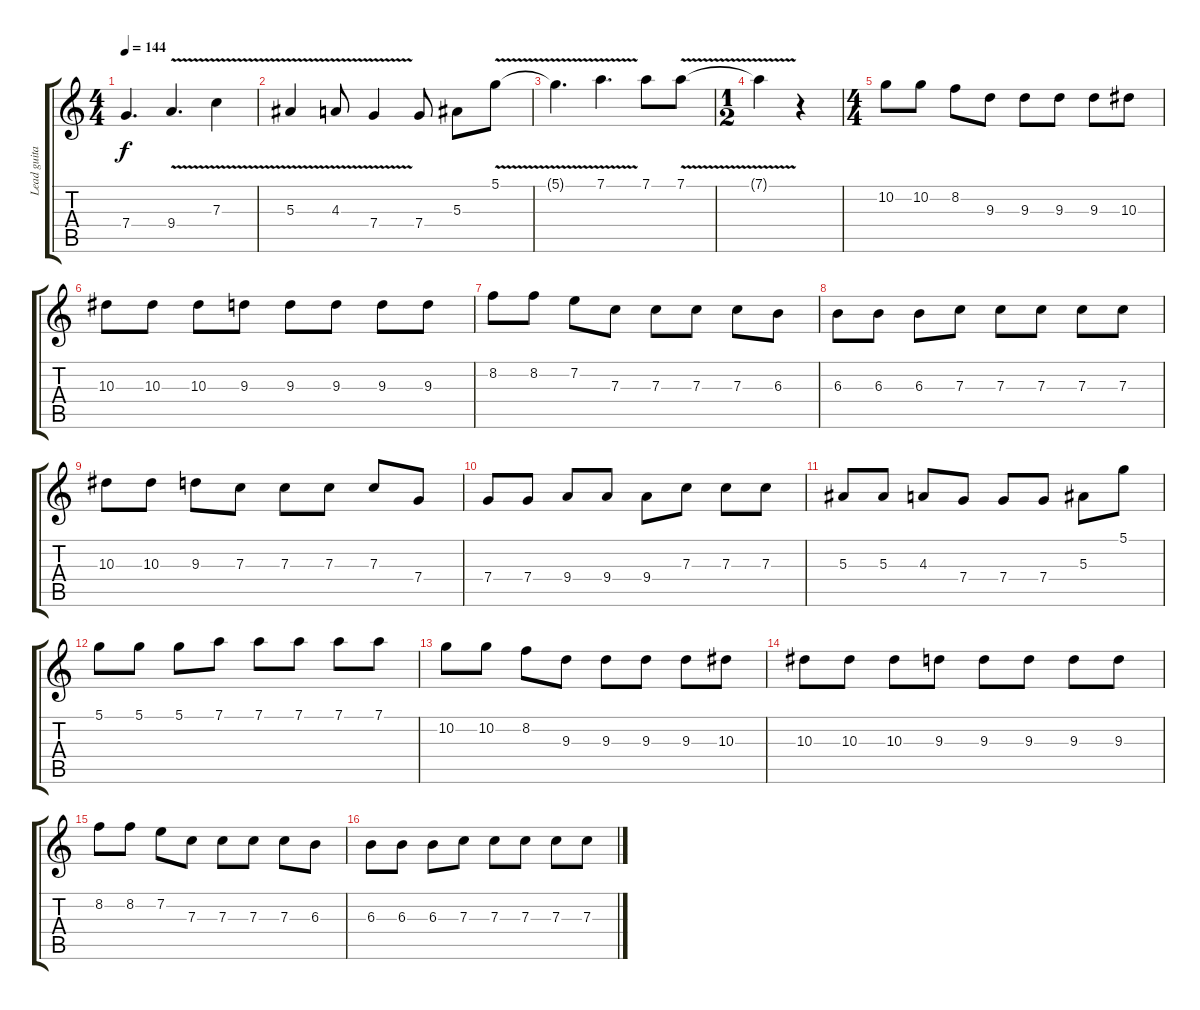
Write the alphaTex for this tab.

\track ("Lead guitar 1" "Lead guita") {instrument overdrivenguitar}
\staff {score tabs}
\tuning (D4 A3 F3 C3 G2 D2) {hide}
\ts (4 4)
\tempo 144
\clef g2
\ks c
7.4{t}.4{d dy f} 9.4{v}.4{d} 7.3{v}.4 |
5.3{v}.4 4.3{v}.8 7.4{v}.4 7.4.8 5.3.8 5.1{v}.8 |
5.1{t}.4{d} 7.1{v}.4{d} 7.1.8 7.1{v}.8 |
\ts (1 2)
7.1{t}.4 r.4 |
\ts (4 4)
10.2.8 10.2.8 8.2.8 9.3.8 9.3.8 9.3.8 9.3.8 10.3.8 |
10.3.8 10.3.8 10.3.8 9.3.8 9.3.8 9.3.8 9.3.8 9.3.8 |
8.2.8 8.2.8 7.2.8 7.3.8 7.3.8 7.3.8 7.3.8 6.3.8 |
6.3.8 6.3.8 6.3.8 7.3.8 7.3.8 7.3.8 7.3.8 7.3.8 |
10.3.8 10.3.8 9.3.8 7.3.8 7.3.8 7.3.8 7.3.8 7.4.8 |
7.4.8 7.4.8 9.4.8 9.4.8 9.4.8 7.3.8 7.3.8 7.3.8 |
5.3.8 5.3.8 4.3.8 7.4.8 7.4.8 7.4.8 5.3.8 5.1.8 |
5.1.8 5.1.8 5.1.8 7.1.8 7.1.8 7.1.8 7.1.8 7.1.8 |
10.2.8 10.2.8 8.2.8 9.3.8 9.3.8 9.3.8 9.3.8 10.3.8 |
10.3.8 10.3.8 10.3.8 9.3.8 9.3.8 9.3.8 9.3.8 9.3.8 |
8.2.8 8.2.8 7.2.8 7.3.8 7.3.8 7.3.8 7.3.8 6.3.8 |
6.3.8 6.3.8 6.3.8 7.3.8 7.3.8 7.3.8 7.3.8 7.3.8
